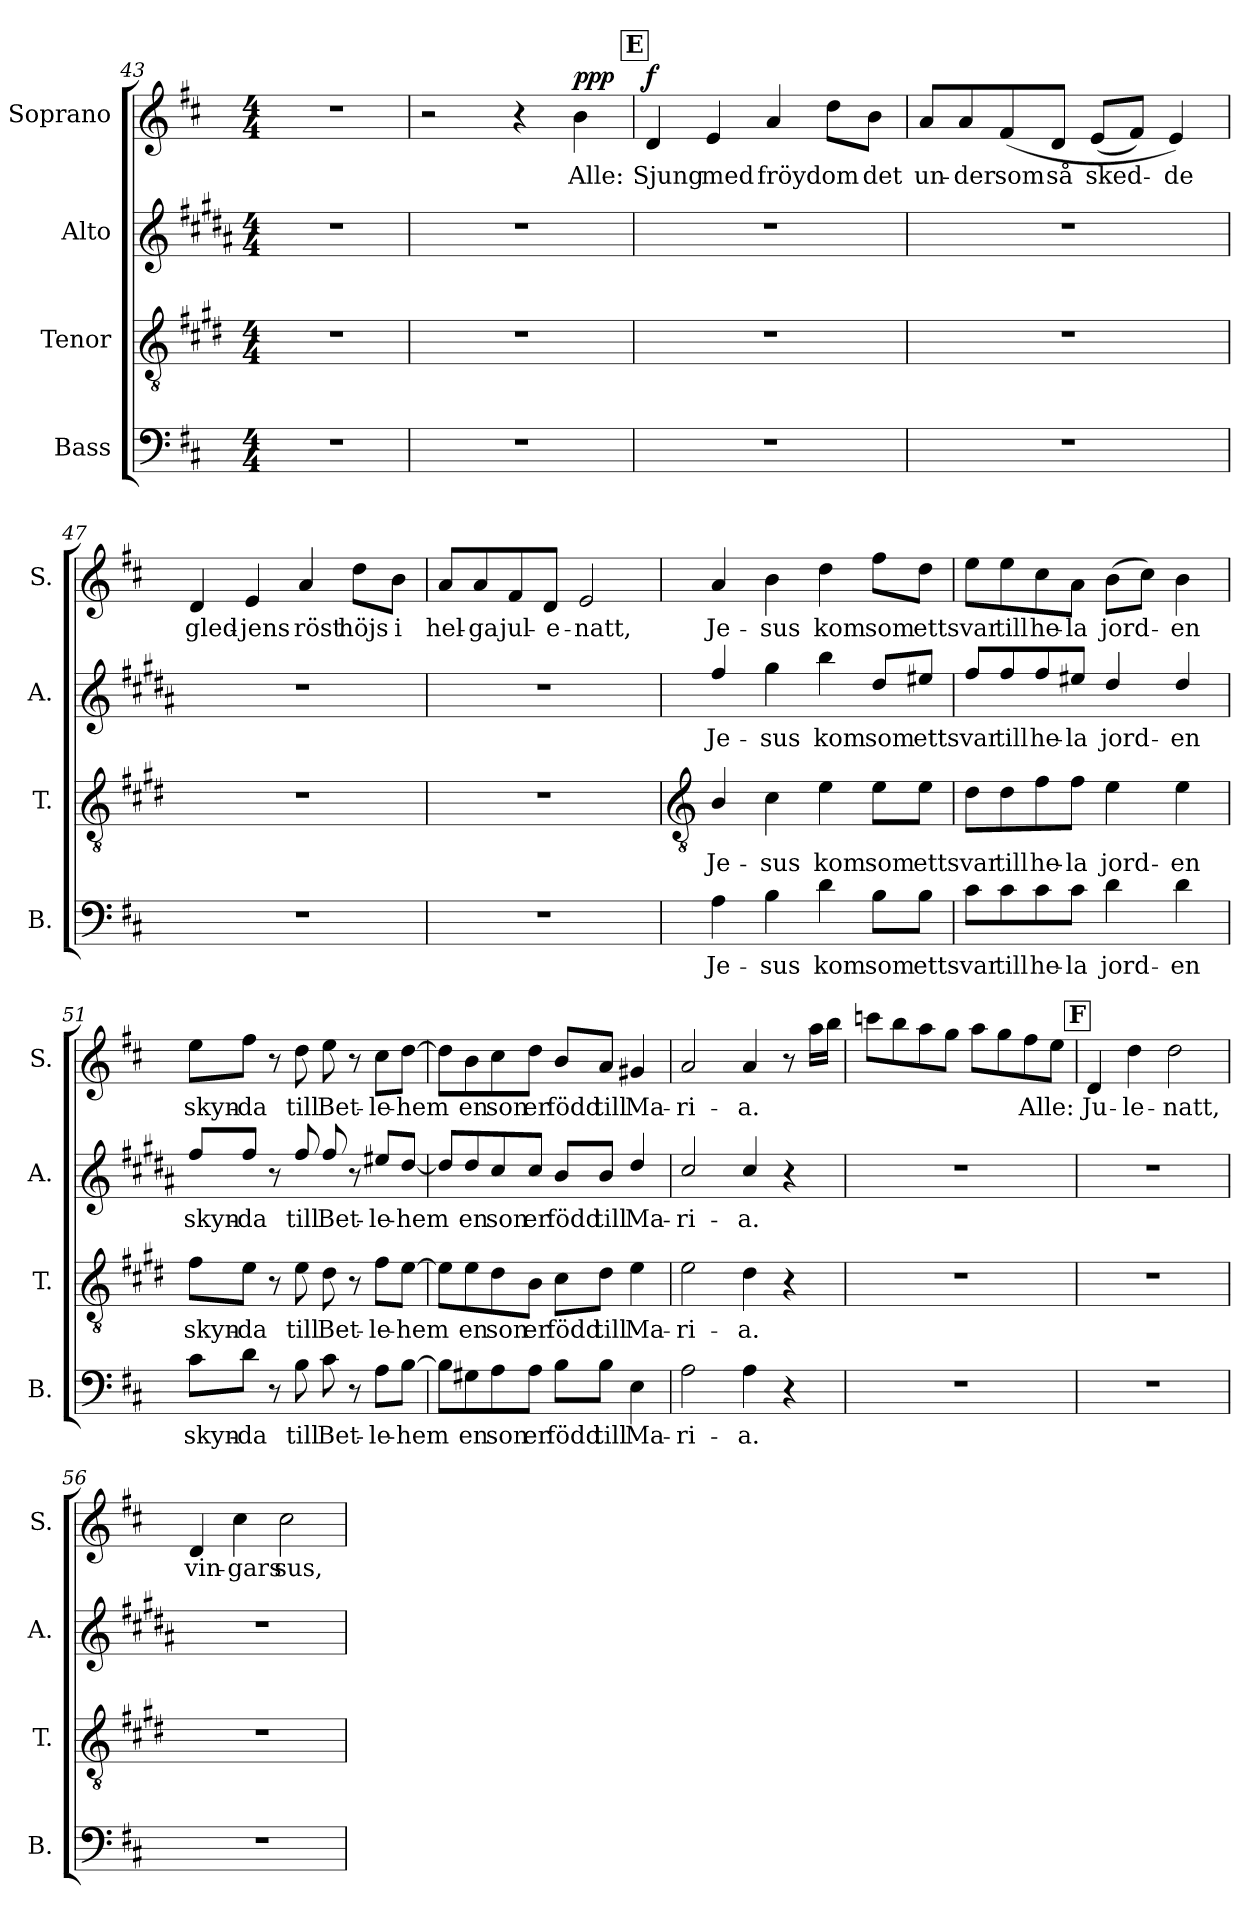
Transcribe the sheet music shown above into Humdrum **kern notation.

**kern	**text	**kern	**text	**kern	**text	**kern	**text	**dynam
*part4	*part4	*part3	*part3	*part2	*part2	*part1	*part1	*part1
*staff4	*staff4	*staff3	*staff3	*staff2	*staff2	*staff1	*staff1	*staff1
*I"Bass	*	*I"Tenor	*	*I"Alto	*	*I"Soprano	*	*
*I'B.	*	*I'T.	*	*I'A.	*	*I'S.	*	*
*clefF4	*	*clefGv2	*	*clefG2	*	*clefG2	*	*
*	*	*ITrd1c2	*	*ITrd5c9	*	*	*	*
*k[f#c#]	*	*k[f#c#]	*	*k[f#c#]	*	*k[f#c#]	*	*
*M4/4	*	*M4/4	*	*M4/4	*	*M4/4	*	*
=43	=43	=43	=43	=43	=43	=43	=43	=43
1r	.	1r	.	1r	.	1r	.	.
=44	=44	=44	=44	=44	=44	=44	=44	=44
1r	.	1r	.	1r	.	2r	.	.
.	.	.	.	.	.	4r	.	.
!	!	!	!	!	!	!	!LO:LY:b	!LO:DY:b
.	.	.	.	.	.	4b\	Alle:	ppp
!!LO:REH:place=s1:a:B:fs=14:t=E
=45	=45	=45	=45	=45	=45	=45	=45	=45
!	!	!	!	!	!	!	!LO:LY:b	!LO:DY:b
1r	.	1r	.	1r	.	4d/	Sjung	f
!	!	!	!	!	!	!	!LO:LY:b	!
.	.	.	.	.	.	4e/	med	.
!	!	!	!	!	!	!	!LO:LY:b	!
.	.	.	.	.	.	4a/	fröyd	.
!	!	!	!	!	!	!	!LO:LY:b	!
.	.	.	.	.	.	8dd\L	om	.
!	!	!	!	!	!	!	!LO:LY:b	!
.	.	.	.	.	.	8b\J	det	.
!!LO:LB:g=z
=46	=46	=46	=46	=46	=46	=46	=46	=46
!	!	!	!	!	!	!	!LO:LY:b	!
1r	.	1r	.	1r	.	8a/L	un-	.
!	!	!	!	!	!	!	!LO:LY:b	!
.	.	.	.	.	.	8a/	-der	.
!	!	!	!	!	!	!	!LO:LY:b	!
.	.	.	.	.	.	(<8f#/	som	.
!	!	!	!	!	!	!	!LO:LY:b	!
.	.	.	.	.	.	8d/J	så	.
!	!	!	!	!	!	!	!LO:LY:b	!
.	.	.	.	.	.	(<8e/L	sked-	.
.	.	.	.	.	.	8f#/J)	.	.
!	!	!	!	!	!	!	!LO:LY:b	!
.	.	.	.	.	.	4e/)	-de	.
=47	=47	=47	=47	=47	=47	=47	=47	=47
!	!	!	!	!	!	!	!LO:LY:b	!
1r	.	1r	.	1r	.	4d/	gled-	.
!	!	!	!	!	!	!	!LO:LY:b	!
.	.	.	.	.	.	4e/	-jens	.
!	!	!	!	!	!	!	!LO:LY:b	!
.	.	.	.	.	.	4a/	röst	.
!	!	!	!	!	!	!	!LO:LY:b	!
.	.	.	.	.	.	8dd\L	höjs	.
!	!	!	!	!	!	!	!LO:LY:b	!
.	.	.	.	.	.	8b\J	i	.
=48	=48	=48	=48	=48	=48	=48	=48	=48
!	!	!	!	!	!	!	!LO:LY:b	!
1r	.	1r	.	1r	.	8a/L	hel-	.
!	!	!	!	!	!	!	!LO:LY:b	!
.	.	.	.	.	.	8a/	-ga	.
!	!	!	!	!	!	!	!LO:LY:b	!
.	.	.	.	.	.	8f#/	jul-	.
!	!	!	!	!	!	!	!LO:LY:b	!
.	.	.	.	.	.	8d/J	-e-	.
!	!	!	!	!	!	!	!LO:LY:b	!
.	.	.	.	.	.	2e/	-natt,	.
=49	=49	=49	=49	=49	=49	=49	=49	=49
*	*	*clefGv2	*	*	*	*	*	*
!	!LO:LY:b	!	!LO:LY:b	!	!LO:LY:b	!	!LO:LY:b	!
4A\	Je-	4A/	Je-	4a/	Je-	4a/	Je-	.
!	!LO:LY:b	!	!LO:LY:b	!	!LO:LY:b	!	!LO:LY:b	!
4B\	-sus	4B\	-sus	4b\	-sus	4b\	-sus	.
!	!LO:LY:b	!	!LO:LY:b	!	!LO:LY:b	!	!LO:LY:b	!
4d\	kom	4d\	kom	4dd\	kom	4dd\	kom	.
!	!LO:LY:b	!	!LO:LY:b	!	!LO:LY:b	!	!LO:LY:b	!
8B\L	som	8d\L	som	8f#/L	som	8ff#\L	som	.
!	!LO:LY:b	!	!LO:LY:b	!	!LO:LY:b	!	!LO:LY:b	!
8B\J	ett	8d\J	ett	8g#X/J	ett	8dd\J	ett	.
!!LO:LB:g=z
=50	=50	=50	=50	=50	=50	=50	=50	=50
!	!LO:LY:b	!	!LO:LY:b	!	!LO:LY:b	!	!LO:LY:b	!
8c#\L	svar	8c#\L	svar	8a/L	svar	8ee\L	svar	.
!	!LO:LY:b	!	!LO:LY:b	!	!LO:LY:b	!	!LO:LY:b	!
8c#\	till	8c#\	till	8a/	till	8ee\	till	.
!	!LO:LY:b	!	!LO:LY:b	!	!LO:LY:b	!	!LO:LY:b	!
8c#\	he-	8e\	he-	8a/	he-	8cc#\	he-	.
!	!LO:LY:b	!	!LO:LY:b	!	!LO:LY:b	!	!LO:LY:b	!
8c#\J	-la	8e\J	-la	8g#X/J	-la	8a\J	-la	.
!	!LO:LY:b	!	!LO:LY:b	!	!LO:LY:b	!	!LO:LY:b	!
4d\	jord-	4d\	jord-	4f#/	jord-	(>8b\L	jord-	.
.	.	.	.	.	.	8cc#\J)	.	.
!	!LO:LY:b	!	!LO:LY:b	!	!LO:LY:b	!	!LO:LY:b	!
4d\	en	4d\	en	4f#/	en	4b\	en	.
=51	=51	=51	=51	=51	=51	=51	=51	=51
!	!LO:LY:b	!	!LO:LY:b	!	!LO:LY:b	!	!LO:LY:b	!
8c#\L	skyn-	8e\L	skyn-	8a/L	skyn-	8ee\L	skyn-	.
!	!LO:LY:b	!	!LO:LY:b	!	!LO:LY:b	!	!LO:LY:b	!
8d\J	-da	8d\J	-da	8a/J	-da	8ff#\J	-da	.
8r	.	8r	.	8r	.	8r	.	.
!	!LO:LY:b	!	!LO:LY:b	!	!LO:LY:b	!	!LO:LY:b	!
8B\	till	8d\	till	8a/	till	8dd\	till	.
!	!LO:LY:b	!	!LO:LY:b	!	!LO:LY:b	!	!LO:LY:b	!
8c#\	Bet-	8c#\	Bet-	8a/	Bet-	8ee\	Bet-	.
8r	.	8r	.	8r	.	8r	.	.
!	!LO:LY:b	!	!LO:LY:b	!	!LO:LY:b	!	!LO:LY:b	!
8A\L	-le-	8e\L	-le-	8g#X/L	-le-	8cc#\L	-le-	.
!	!LO:LY:b	!	!LO:LY:b	!	!LO:LY:b	!	!LO:LY:b	!
[8B\J	-hem	[8d\J	-hem	[8f#/J	-hem	[8dd\J	-hem	.
=52	=52	=52	=52	=52	=52	=52	=52	=52
8B\L]	.	8d\L]	.	8f#/L]	.	8dd\L]	.	.
!	!LO:LY:b	!	!LO:LY:b	!	!LO:LY:b	!	!LO:LY:b	!
8G#X\	en	8d\	en	8f#/	en	8b\	en	.
!	!LO:LY:b	!	!LO:LY:b	!	!LO:LY:b	!	!LO:LY:b	!
8A\	son	8c#\	son	8e/	son	8cc#\	son	.
!	!LO:LY:b	!	!LO:LY:b	!	!LO:LY:b	!	!LO:LY:b	!
8A\J	er	8A\J	er	8e/J	er	8dd\J	er	.
!	!LO:LY:b	!	!LO:LY:b	!	!LO:LY:b	!	!LO:LY:b	!
8B\L	född	8B\L	född	8d/L	född	8b/L	född	.
!	!LO:LY:b	!	!LO:LY:b	!	!LO:LY:b	!	!LO:LY:b	!
8B\J	till	8c#\J	till	8d/J	till	8a/J	till	.
!	!LO:LY:b	!	!LO:LY:b	!	!LO:LY:b	!	!LO:LY:b	!
4E\	Ma-	4d\	Ma-	4f#/	Ma-	4g#X/	Ma-	.
=53	=53	=53	=53	=53	=53	=53	=53	=53
!	!LO:LY:b	!	!LO:LY:b	!	!LO:LY:b	!	!LO:LY:b	!
2A\	-ri-	2d\	-ri-	2e/	-ri-	2a/	-ri-	.
!	!LO:LY:b	!	!LO:LY:b	!	!LO:LY:b	!	!LO:LY:b	!
4A\	-a.	4c#\	-a.	4e/	-a.	4a/	-a.	.
4r	.	4r	.	4r	.	8r	.	.
.	.	.	.	.	.	16aa\LL	.	.
.	.	.	.	.	.	16bb\JJ	.	.
=54	=54	=54	=54	=54	=54	=54	=54	=54
1r	.	1r	.	1r	.	8cccn\L	.	.
.	.	.	.	.	.	8bb\	.	.
.	.	.	.	.	.	8aa\	.	.
.	.	.	.	.	.	8gg\J	.	.
.	.	.	.	.	.	8aa\L	.	.
.	.	.	.	.	.	8gg\	.	.
!	!	!	!	!	!	!	!LO:LY:b	!
.	.	.	.	.	.	8ff#\	Alle:	.
.	.	.	.	.	.	8ee\J	.	.
!!LO:LB:g=z
!!LO:REH:place=s1:a:B:fs=14:t=F
=55	=55	=55	=55	=55	=55	=55	=55	=55
!	!	!	!	!	!	!	!LO:LY:b	!
1r	.	1r	.	1r	.	4d/	Ju-	.
!	!	!	!	!	!	!	!LO:LY:b	!
.	.	.	.	.	.	4dd\	-le-	.
!	!	!	!	!	!	!	!LO:LY:b	!
.	.	.	.	.	.	2dd\	-natt,	.
=56	=56	=56	=56	=56	=56	=56	=56	=56
!	!	!	!	!	!	!	!LO:LY:b	!
1r	.	1r	.	1r	.	4d/	vin-	.
!	!	!	!	!	!	!	!LO:LY:b	!
.	.	.	.	.	.	4cc#\	-gars	.
!	!	!	!	!	!	!	!LO:LY:b	!
.	.	.	.	.	.	2cc#\	sus,	.
=	=	=	=	=	=	=	=	=
*-	*-	*-	*-	*-	*-	*-	*-	*-
